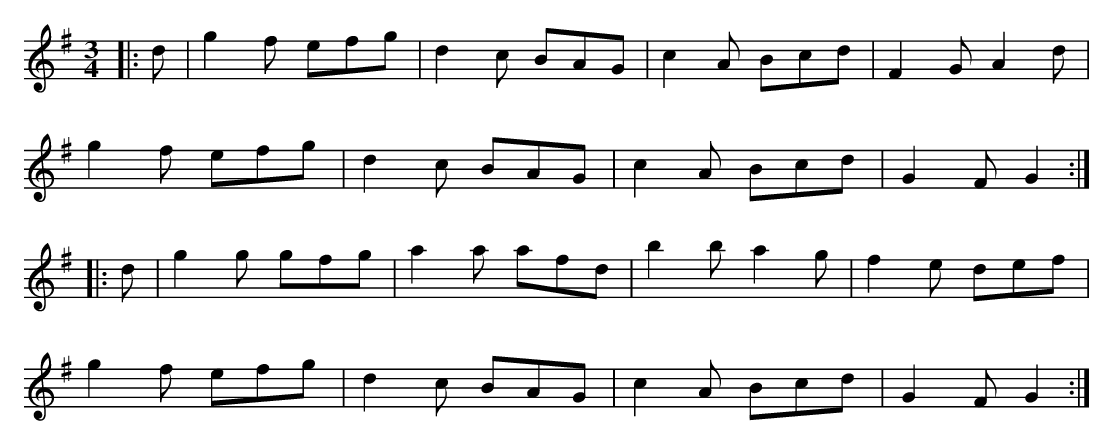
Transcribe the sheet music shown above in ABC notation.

X:1
M:3/4
K:G
|:d|g2 f efg|d2 c BAG|c2 A Bcd|F2 G A2 d|
g2 f efg|d2 c BAG|c2 A Bcd|G2 F G2:|
|:d|g2 g gfg|a2 a afd|b2 b a2 g|f2 e def|
g2 f efg|d2 c BAG|c2 A Bcd|G2 F G2:|
